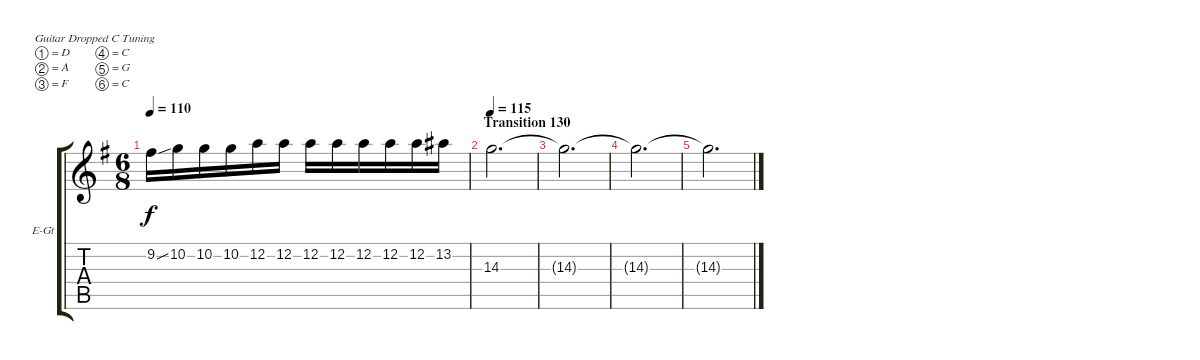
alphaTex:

\bracketExtendMode groupsimilarinstruments
\firstSystemTrackNameOrientation horizontal
\otherSystemsTrackNameOrientation horizontal
\track ("Lead Overdub" "E-Gt") {instrument distortionguitar}
\staff {score tabs}
\tuning (D4 A3 F3 C3 G2 C2)
\ts (6 8)
\tempo 110
\clef g2
\ks eminor
9.2{ss}.16{dy f} 10.2.16 10.2.16 10.2.16 12.2.16 12.2.16 12.2.16 12.2.16 12.2.16 12.2.16 12.2.16 13.2.16 |
\section ("" "Transition 130")
\tempo 115
14.3.2{d} |
14.3{t}.2{d} |
14.3{t}.2{d} |
14.3{t}.2{d}
